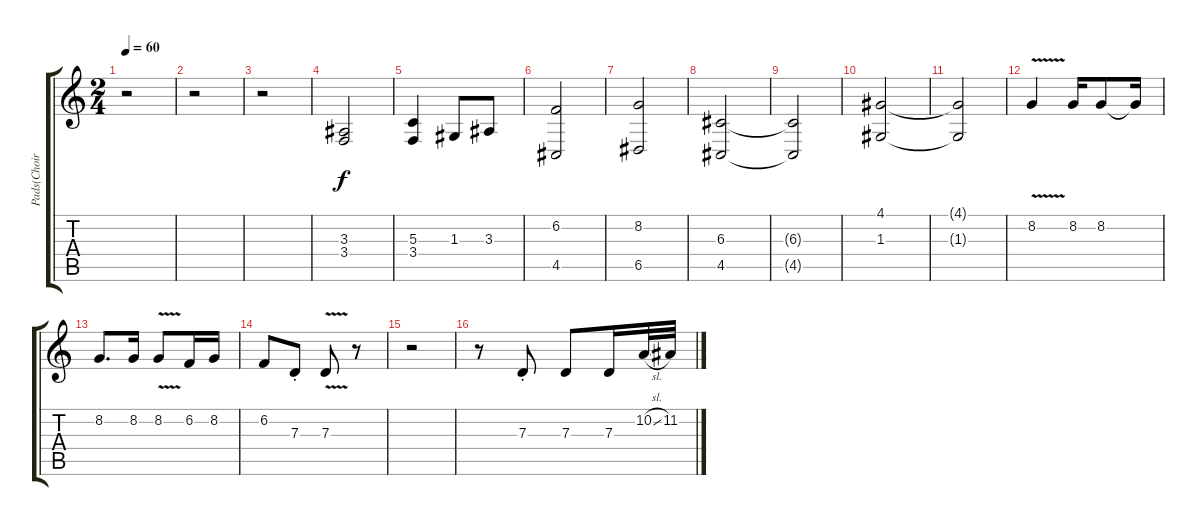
\track ("Pads(Choirs)" "Pads(Choir") {instrument pad1newage}
\staff {score tabs}
\tuning (E4 B3 G3 D3 A2 E2) {hide}
\ts (2 4)
\tempo 60
\clef g2
\ks c
r.2{dy f} |
r.2 |
r.2 |
(3.3 3.4).2 |
(5.3 3.4).4 1.3.8 3.3.8 |
(6.2 4.5).2 |
(8.2 6.5).2 |
(6.3 4.5).2 |
(6.3{t} 4.5{t}).2 |
(4.1 1.3).2 |
(4.1{t} 1.3{t}).2 |
8.2{v}.4{volume 10 instrument choiraahs} 8.2.16 8.2.8 8.2{t}.16 |
8.2.8{d} 8.2.16 8.2{v}.8 6.2.16 8.2.16 |
6.2.8 7.3{st}.8 7.3{v}.8 r.8 |
r.2 |
r.8 7.3{st}.8 7.3.8 7.3.16 10.2{sl}.32 11.2.32
